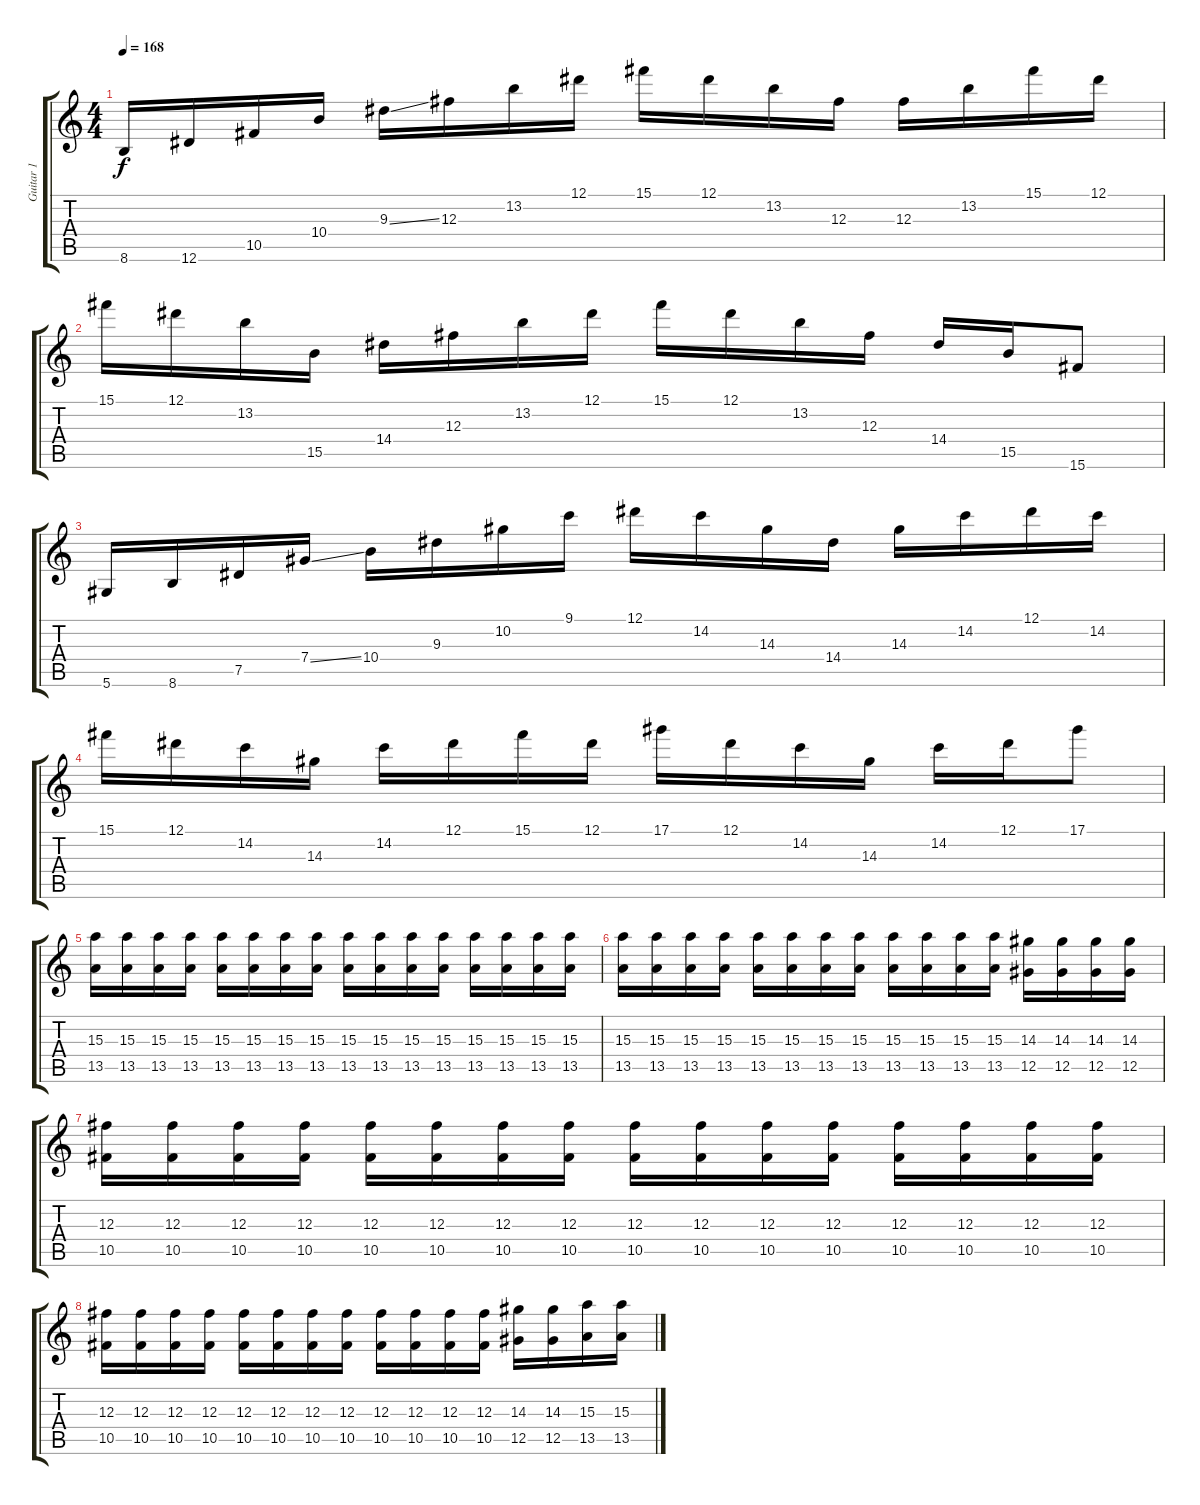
\track ("Guitar 1" "Guitar 1") {instrument distortionguitar}
\staff {score tabs}
\tuning (Eb4 Bb3 Gb3 Db3 Ab2 Eb2) {hide}
\ts (4 4)
\tempo 168
\clef g2
\ks c
8.6.16{dy f} 12.6.16 10.5.16 10.4.16 9.3{ss}.16 12.3.16 13.2.16 12.1.16 15.1.16 12.1.16 13.2.16 12.3.16 12.3.16 13.2.16 15.1.16 12.1.16 |
15.1.16 12.1.16 13.2.16 15.5.16 14.4.16 12.3.16 13.2.16 12.1.16 15.1.16 12.1.16 13.2.16 12.3.16 14.4.16 15.5.16 15.6.8 |
5.6.16 8.6.16 7.5.16 7.4{ss}.16 10.4.16 9.3.16 10.2.16 9.1.16 12.1.16 14.2.16 14.3.16 14.4.16 14.3.16 14.2.16 12.1.16 14.2.16 |
15.1.16 12.1.16 14.2.16 14.3.16 14.2.16 12.1.16 15.1.16 12.1.16 17.1.16 12.1.16 14.2.16 14.3.16 14.2.16 12.1.16 17.1.8 |
(15.3 13.5).16 (15.3 13.5).16 (15.3 13.5).16 (15.3 13.5).16 (15.3 13.5).16 (15.3 13.5).16 (15.3 13.5).16 (15.3 13.5).16 (15.3 13.5).16 (15.3 13.5).16 (15.3 13.5).16 (15.3 13.5).16 (15.3 13.5).16 (15.3 13.5).16 (15.3 13.5).16 (15.3 13.5).16 |
(15.3 13.5).16 (15.3 13.5).16 (15.3 13.5).16 (15.3 13.5).16 (15.3 13.5).16 (15.3 13.5).16 (15.3 13.5).16 (15.3 13.5).16 (15.3 13.5).16 (15.3 13.5).16 (15.3 13.5).16 (15.3 13.5).16 (14.3 12.5).16 (14.3 12.5).16 (14.3 12.5).16 (14.3 12.5).16 |
(12.3 10.5).16 (12.3 10.5).16 (12.3 10.5).16 (12.3 10.5).16 (12.3 10.5).16 (12.3 10.5).16 (12.3 10.5).16 (12.3 10.5).16 (12.3 10.5).16 (12.3 10.5).16 (12.3 10.5).16 (12.3 10.5).16 (12.3 10.5).16 (12.3 10.5).16 (12.3 10.5).16 (12.3 10.5).16 |
(12.3 10.5).16 (12.3 10.5).16 (12.3 10.5).16 (12.3 10.5).16 (12.3 10.5).16 (12.3 10.5).16 (12.3 10.5).16 (12.3 10.5).16 (12.3 10.5).16 (12.3 10.5).16 (12.3 10.5).16 (12.3 10.5).16 (14.3 12.5).16 (14.3 12.5).16 (15.3 13.5).16 (15.3 13.5).16
